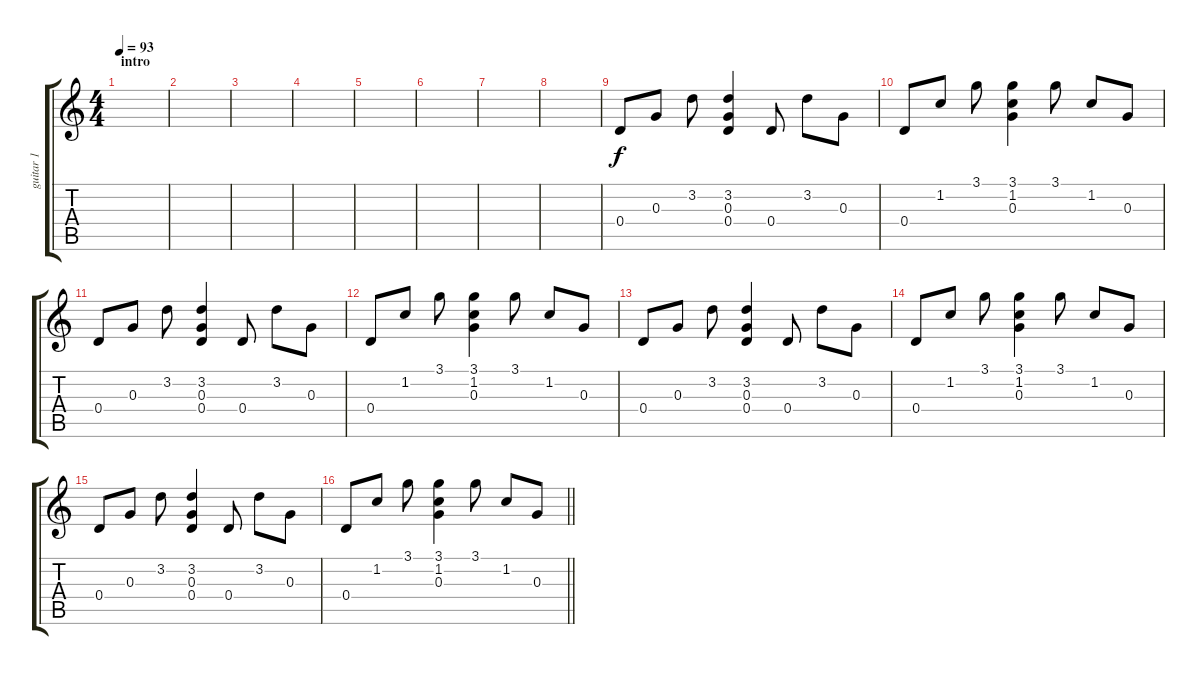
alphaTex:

\track ("guitar 1" "guitar 1") {instrument acousticguitarsteel}
\staff {score tabs}
\tuning (E4 B3 G3 D3 A2 E2) {hide}
\ts (4 4)
\section ("" "intro")
\tempo 93
\clef g2
\ks c
|
|
|
|
|
|
|
|
0.4.8 0.3.8 3.2.8 (3.2 0.3 0.4).4 0.4.8 3.2.8 0.3.8 |
0.4.8 1.2.8 3.1.8 (3.1 1.2 0.3).4 3.1.8 1.2.8 0.3.8 |
0.4.8 0.3.8 3.2.8 (3.2 0.3 0.4).4 0.4.8 3.2.8 0.3.8 |
0.4.8 1.2.8 3.1.8 (3.1 1.2 0.3).4 3.1.8 1.2.8 0.3.8 |
0.4.8 0.3.8 3.2.8 (3.2 0.3 0.4).4 0.4.8 3.2.8 0.3.8 |
0.4.8 1.2.8 3.1.8 (3.1 1.2 0.3).4 3.1.8 1.2.8 0.3.8 |
0.4.8 0.3.8 3.2.8 (3.2 0.3 0.4).4 0.4.8 3.2.8 0.3.8 |
\barLineRight lightlight
0.4.8 1.2.8 3.1.8 (3.1 1.2 0.3).4 3.1.8 1.2.8 0.3.8
